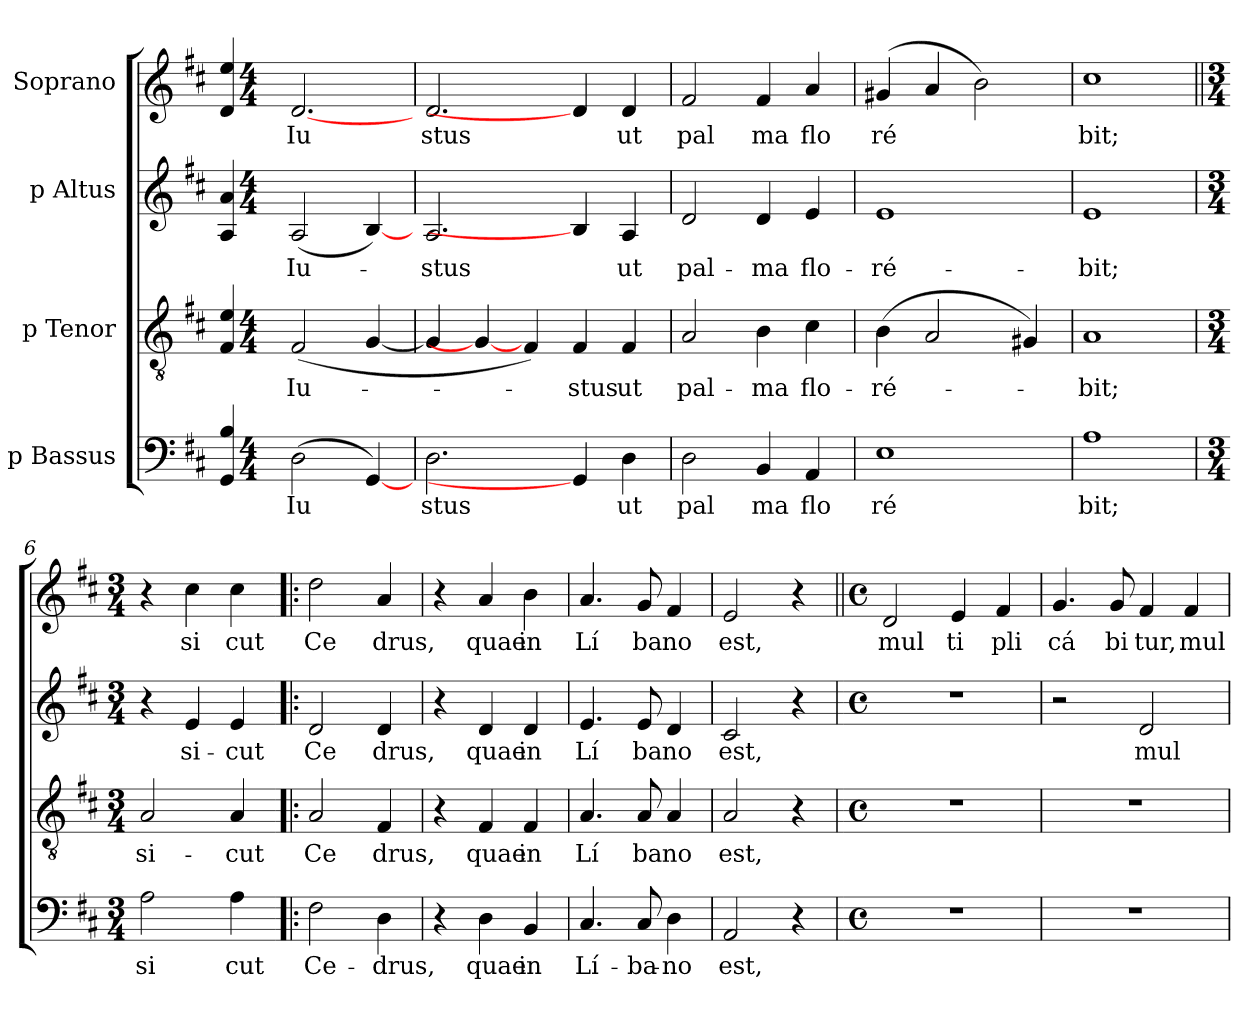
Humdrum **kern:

**kern	**text	**kern	**text	**kern	**text	**kern	**text
*part4	*part4	*part3	*part3	*part2	*part2	*part1	*part1
*staff4	*staff4	*staff3	*staff3	*staff2	*staff2	*staff1	*staff1
*I"p Bassus	*	*I"p Tenor	*	*I"p Altus	*	*I"Soprano	*
!!LO:PB:g=z
*stria5	*	*stria5	*	*stria5	*	*stria5	*
*clefF4	*	*clefGv2	*	*clefG2	*	*clefG2	*
*k[f#c#]	*	*k[f#c#]	*	*k[f#c#]	*	*k[f#c#]	*
*D:	*	*D:	*	*D:	*	*D:	*
=1	=1	=1	=1	=1	=1	=1	=1
4B/ 4GG/	.	4e/ 4F#/	.	4a/ 4A/	.	4ee/ 4d/	.
*M4/4	*	*M4/4	*	*M4/4	*	*M4/4	*
*met(c)	*	*met(c)	*	*met(c)	*	*met(c)	*
!	!LO:LY:b:cj	!	!LO:LY:b:cj	!	!LO:LY:b:cj	!	!LO:LY:b:cj
(>2D\	Iu	(<2F#/	Iu-	(<2A/	Iu-	[2.d	Iu
[4GG/)	.	[<4G/	.	[4B/)	.	.	.
=2	=2	=2	=2	=2	=2	=2	=2
!	!LO:LY:b:cj	!	!	!	!LO:LY:b:cj	!	!LO:LY:b:cj
2.D\	stus	4G/]	.	2.A/	-stus	2.d/	stus
.	.	4G/_	.	.	.	.	.
.	.	4F#/)	.	.	.	.	.
!	!	!	!LO:LY:b:cj	!	!	!	!
4GG/]	.	4F#/	-stus	4B/]	.	4d]	.
!	!LO:LY:b:cj	!	!LO:LY:b:cj	!	!LO:LY:b:cj	!	!LO:LY:b:cj
4D\	ut	4F#/	ut	4A/	ut	4d/	ut
=3	=3	=3	=3	=3	=3	=3	=3
!	!LO:LY:b:cj	!	!LO:LY:b:cj	!	!LO:LY:b:cj	!	!LO:LY:b:cj
2D\	pal	2A/	pal-	2d/	pal-	2f#/	pal
!	!LO:LY:b:cj	!	!LO:LY:b:cj	!	!LO:LY:b:cj	!	!LO:LY:b:cj
4BB/	ma	4B\	-ma	4d/	-ma	4f#/	ma
!	!LO:LY:b:cj	!	!LO:LY:b:cj	!	!LO:LY:b:cj	!	!LO:LY:b:cj
4AA/	flo	4c#\	flo-	4e/	flo-	4a/	flo
=4	=4	=4	=4	=4	=4	=4	=4
!	!LO:LY:b:cj	!	!LO:LY:b:cj	!	!LO:LY:b:cj	!	!LO:LY:b:cj
1E	ré	(>4B\	-ré-	1e	-ré-	(>4g#X/	ré
.	.	2A/	.	.	.	4a/	.
.	.	.	.	.	.	2b\)	.
.	.	4G#X/)	.	.	.	.	.
=5	=5	=5	=5	=5	=5	=5	=5
!	!LO:LY:b:cj	!	!LO:LY:b:cj	!	!LO:LY:b:cj	!	!LO:LY:b:cj
1A	bit;	1A	-bit;	1e	-bit;	1cc#	bit;
=6	=6||	=6	=6||	=6	=6||	=6||	=6||
*M3/4	*	*M3/4	*	*M3/4	*	*M3/4	*
!	!LO:LY:b:cj	!	!LO:LY:b:cj	!	!	!	!
2A\	si	2A/	si-	4r	.	4r	.
!	!	!	!	!	!LO:LY:b:cj	!	!LO:LY:b:cj
.	.	.	.	4e/	si-	4cc#\	si
!	!LO:LY:b:cj	!	!LO:LY:b:cj	!	!LO:LY:b:cj	!	!LO:LY:b:cj
4A\	cut	4A/	-cut	4e/	-cut	4cc#\	cut
!!LO:LB:g=z
=7!|:	=7!|:	=7!|:	=7!|:	=7!|:	=7!|:	=7!|:	=7!|:
!	!LO:LY:b:cj	!	!LO:LY:b:cj	!	!LO:LY:b:cj	!	!LO:LY:b:cj
2F#\	Ce-	2A/	Ce	2d/	Ce	2dd\	Ce
!	!LO:LY:b:cj	!	!LO:LY:b:cj	!	!LO:LY:b:cj	!	!LO:LY:b:cj
4D\	-drus,	4F#/	drus,	4d/	drus,	4a/	drus,
=8	=8	=8	=8	=8	=8	=8	=8
4r	.	4r	.	4r	.	4r	.
!	!LO:LY:b:cj	!	!LO:LY:b:cj	!	!LO:LY:b:cj	!	!LO:LY:b:cj
4D\	quae	4F#/	quae	4d/	quae	4a/	quae
!	!LO:LY:b:cj	!	!LO:LY:b:cj	!	!LO:LY:b:cj	!	!LO:LY:b:cj
4BB/	in	4F#/	in	4d/	in	4b\	in
=9	=9	=9	=9	=9	=9	=9	=9
!	!LO:LY:b:cj	!	!LO:LY:b:cj	!	!LO:LY:b:cj	!	!LO:LY:b:cj
4.C#/	Lí-	4.A/	Lí	4.e/	Lí	4.a/	Lí
!	!LO:LY:b:cj	!	!LO:LY:b:cj	!	!LO:LY:b:cj	!	!LO:LY:b:cj
8C#/	-ba-	8A/	ba	8e/	ba	8g/	ba
!	!LO:LY:b:cj	!	!LO:LY:b:cj	!	!LO:LY:b:cj	!	!LO:LY:b:cj
4D\	-no	4A/	no	4d/	no	4f#/	no
=10	=10	=10	=10	=10	=10	=10	=10
!	!LO:LY:b:cj	!	!LO:LY:b:cj	!	!LO:LY:b:cj	!	!LO:LY:b:cj
2AA/	est,	2A/	est,	2c#/	est,	2e/	est,
4r	.	4r	.	4r	.	4r	.
=11	=11||	=11	=11||	=11	=11||	=11||	=11||
*M4/4	*	*M4/4	*	*M4/4	*	*M4/4	*
*met(c)	*	*met(c)	*	*met(c)	*	*met(c)	*
!	!	!	!	!	!	!	!LO:LY:b:cj
1r	.	1r	.	1r	.	2d/	mul
!	!	!	!	!	!	!	!LO:LY:b:cj
.	.	.	.	.	.	4e/	ti
!	!	!	!	!	!	!	!LO:LY:b:cj
.	.	.	.	.	.	4f#/	pli
=12	=12	=12	=12	=12	=12	=12	=12
!	!	!	!	!	!	!	!LO:LY:b:cj
1r	.	1r	.	2r	.	4.g/	cá
!	!	!	!	!	!	!	!LO:LY:b:cj
.	.	.	.	.	.	8g/	bi
!	!	!	!	!	!LO:LY:b:cj	!	!LO:LY:b:cj
.	.	.	.	2d/	mul	4f#/	tur,
!	!	!	!	!	!	!	!LO:LY:b:cj
.	.	.	.	.	.	4f#/	mul
=	=	=	=	=	=	=	=
*-	*-	*-	*-	*-	*-	*-	*-
